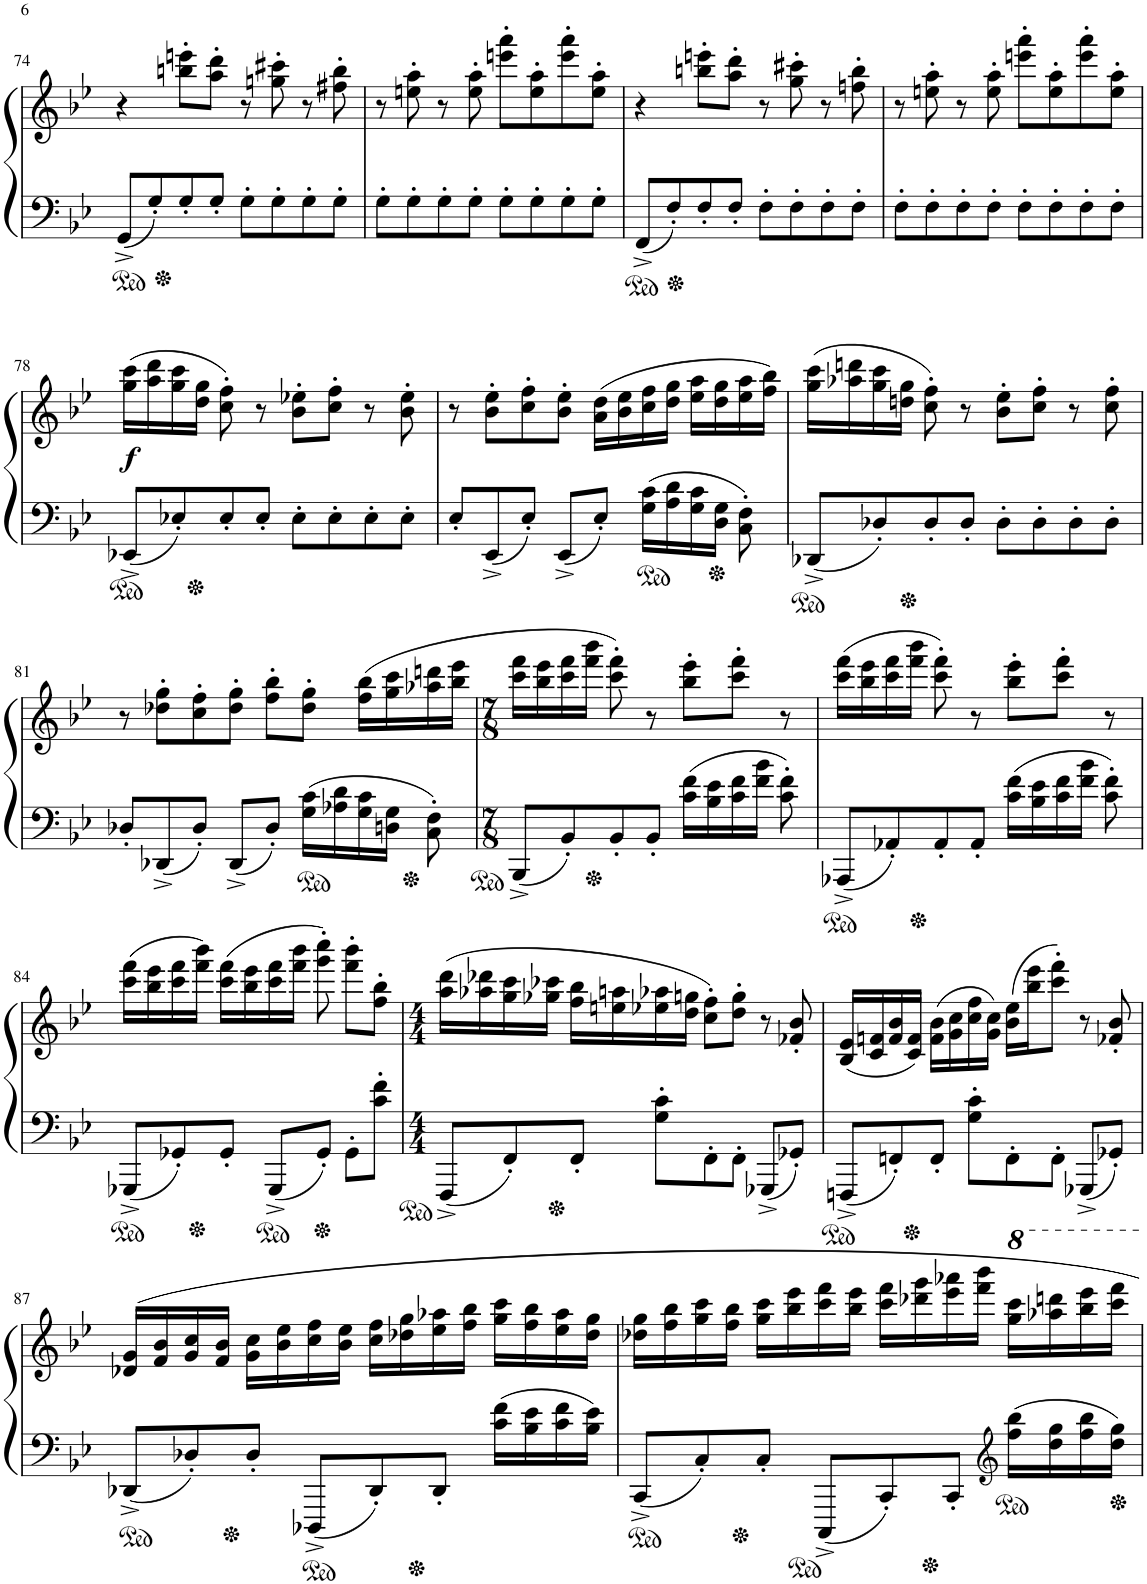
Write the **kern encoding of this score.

**kern	**kern	**dynam
*part1	*part1	*part1
*staff2	*staff1	*staff1/2
*I"Piano	*	*
*I'Pno.	*	*
!!LO:PB:g=z
*clefF4	*clefG2	*
*k[b-e-]	*k[b-e-]	*
*M4/4	*M4/4	*
=74	=74	=74
8GG^/L	4r	.
8G'/	.	.
8G'/	8bbn\' 8eeen\'L	.
8G'/J	8aa\' 8ddd\'J	.
8G'\L	8r	.
8G'\	8ggn\' 8ccc#X\'	.
8G'\	8r	.
8G'\J	8ff#X\' 8bb\'	.
=75	=75	=75
8G'\L	8r	.
8G'\	8een\' 8aa\'	.
8G'\	8r	.
8G'\J	8ee\' 8aa\'	.
8G'\L	8eeen\' 8aaa\'L	.
8G'\	8ee\' 8aa\'	.
8G'\	8eee\' 8aaa\'	.
8G'\J	8ee\' 8aa\'J	.
=76	=76	=76
8FF^/L	4r	.
8F'/	.	.
8F'/	8bbn\' 8eeen\'L	.
8F'/J	8aa\' 8ddd\'J	.
8F'\L	8r	.
8F'\	8gg\' 8ccc#X\'	.
8F'\	8r	.
8F'\J	8ffn\' 8bb\'	.
=77	=77	=77
8F'\L	8r	.
8F'\	8een\' 8aa\'	.
8F'\	8r	.
8F'\J	8ee\' 8aa\'	.
8F'\L	8eeen\' 8aaa\'L	.
8F'\	8ee\' 8aa\'	.
8F'\	8eee\' 8aaa\'	.
8F'\J	8ee\' 8aa\'J	.
!!LO:LB:g=z
=78	=78	=78
!	!	!LO:DY:b
8EE-X^/L	(16gg\ 16ccc\LL	f
.	16aa\ 16ddd\	.
8E-X'/	16gg\ 16ccc\	.
.	16dd\ 16gg\JJ	.
8E-'/	8cc\' 8ff\')	.
8E-'/J	8r	.
8E-'\L	8b-\' 8ee-X\'L	.
8E-'\	8cc\' 8ff\'J	.
8E-'\	8r	.
8E-'\J	8b-\' 8ee-\'	.
=79	=79	=79
8E-'/L	8r	.
8EE-^/	8b-\' 8ee-\'L	.
8E-'/J	8cc\' 8ff\'	.
8EE-^/L	8b-\' 8ee-\'J	.
8E-'/J	(16a\ 16dd\LL	.
.	16b-\ 16ee-\	.
16G\ 16c\LL	16cc\ 16ff\	.
16A\ 16d\	16dd\ 16gg\JJ	.
16G\ 16c\	16ee-\ 16aa\LL	.
16D\ 16G\JJ	16dd\ 16gg\	.
8C\' 8F\'	16ee-\ 16aa\	.
.	16ff\ 16bb-\JJ)	.
=80	=80	=80
8DD-X^/L	(16gg\ 16ccc\LL	.
.	16aa-X\ 16dddn\	.
8D-X'/	16gg\ 16ccc\	.
.	16ddn\ 16gg\JJ	.
8D-'/	8cc\' 8ff\')	.
8D-'/J	8r	.
8D-'\L	8b-\' 8ee-\'L	.
8D-'\	8cc\' 8ff\'J	.
8D-'\	8r	.
8D-'\J	8cc\' 8ff\'	.
!!LO:LB:g=z
=81	=81	=81
8D-X'/L	8r	.
8DD-X^/	8dd-X\' 8gg\'L	.
8D-'/J	8cc\' 8ff\'	.
8DD-^/L	8dd-\' 8gg\'J	.
8D-'/J	8ff\' 8bb-\'L	.
16G\ 16c\LL	8dd-\' 8gg\'J	.
16A-X\ 16d\	.	.
16G\ 16c\	(16ff\ 16bb-\LL	.
16Dn\ 16G\JJ	16gg\ 16ccc\	.
8C\' 8F\'	16aa-X\ 16dddn\	.
.	16bb-\ 16eee-\JJ	.
=82	=82	=82
*M7/8	*M7/8	*
8BBB-^/L	16ccc\ 16fff\LL	.
.	16bb-\ 16eee-\	.
8BB-'/	16ccc\ 16fff\	.
.	16fff\ 16bbb-\JJ	.
8BB-'/	8ccc\' 8fff\')	.
8BB-'/J	8r	.
16c\ 16f\LL	8bb-\' 8eee-\'L	.
16B-\ 16e-\	.	.
16c\ 16f\	8ccc\' 8fff\'J	.
16f\ 16b-\JJ	.	.
8c\' 8f\'	8r	.
=83	=83	=83
8AAA-X^/L	(16ccc\ 16fff\LL	.
.	16bb-\ 16eee-\	.
8AA-X'/	16ccc\ 16fff\	.
.	16fff\ 16bbb-\JJ	.
8AA-'/	8ccc\' 8fff\')	.
8AA-'/J	8r	.
16c\ 16f\LL	8bb-\' 8eee-\'L	.
16B-\ 16e-\	.	.
16c\ 16f\	8ccc\' 8fff\'J	.
16f\ 16b-\JJ	.	.
8c\' 8f\'	8r	.
!!LO:LB:g=z
=84	=84	=84
8GGG-X^/L	(16ccc\ 16fff\LL	.
.	16bb-\ 16eee-\	.
8GG-X'/	16ccc\ 16fff\	.
.	16fff\ 16bbb-\JJ)	.
8GG-'/J	(16ccc\ 16fff\LL	.
.	16bb-\ 16eee-\	.
8GGG-^/L	16ccc\ 16fff\	.
.	16fff\ 16bbb-\JJ	.
8GG-'/J	8ggg\' 8cccc\')	.
8GG-'\L	8fff\' 8bbb-\'L	.
8c\' 8f\'J	8ff\' 8bb-\'J	.
=85	=85	=85
*M4/4	*M4/4	*
8FFF^/L	(16aa\ 16ddd\LL	.
.	16aa-X\ 16ddd-X\	.
8FF'/	16gg\ 16ccc\	.
.	16gg-X\ 16ccc-X\JJ	.
8FF'/J	16ff\ 16bb-\LL	.
.	16een\ 16aan\	.
8G\' 8c\'L	16ee-X\ 16aa-X\	.
.	16dd\ 16ggn\JJ	.
8FF'\	8cc\' 8ff\'L)	.
8FF'\J	8dd\' 8gg\'J	.
8GGG-X^/L	8r	.
8GG-X'/J	8f-X/' 8b-/'	.
=86	=86	=86
8FFFn^/L	(16B-/ 16e-/LL	.
.	16c/ 16fn/	.
8FFn'/	16f/ 16b-/	.
.	16c/ 16f/JJ)	.
8FF'/J	(16f\ 16b-\LL	.
.	16g\ 16cc\	.
8G\' 8c\'L	16cc\ 16ff\	.
.	16g\ 16cc\JJ)	.
8FF'\	(16b-\ 16ee-\LL	.
.	16bb-\ 16eee-\J	.
8FF'\J	8ccc\' 8fff\'J)	.
8GGG-X^/L	8r	.
8GG-X'/J	8f-X/' 8b-/'	.
!!LO:LB:g=z
=87	=87	=87
8DD-X^/L	16d-X/ 16g/LL	.
.	16f/ 16b-/	.
8D-X'/	16g/ 16cc/	.
.	16f/ 16b-/JJ	.
8D-'/J	16g\ 16cc\LL	.
.	16b-\ 16ee-\	.
8DDD-X^/L	16cc\ 16ff\	.
.	16b-\ 16ee-\JJ	.
8DD-'/	16cc\ 16ff\LL	.
.	16dd-X\ 16gg\	.
8DD-'/J	16ee-\ 16aa-X\	.
.	16ff\ 16bb-\JJ	.
16c\ 16f\LL	16gg\ 16ccc\LL	.
16B-\ 16e-\	16ff\ 16bb-\	.
16c\ 16f\	16ee-\ 16aa-\	.
16B-\ 16e-\JJ	16dd-\ 16gg\JJ	.
=88	=88	=88
8CC^/L	16dd-X\ 16gg\LL	.
.	16ff\ 16bb-\	.
8C'/	16gg\ 16ccc\	.
.	16ff\ 16bb-\JJ	.
8C'/J	16gg\ 16ccc\LL	.
.	16bb-\ 16eee-\	.
8CCC^/L	16ccc\ 16fff\	.
.	16bb-\ 16eee-\JJ	.
8CC'/	16ccc\ 16fff\LL	.
.	16ddd-X\ 16ggg\	.
8CC'/J	16eee-\ 16aaa-X\	.
.	16fff\ 16bbb-\JJ	.
*clefG2	*	*
16ff\ 16bb-\LL	16ggg\ 16cccc\LL	.
16dd\ 16gg\	16aaa-X\ 16ddddn\	.
16ff\ 16bb-\	16bbb-\ 16eeee-\	.
16dd\ 16gg\JJ	16cccc\ 16ffff\JJ	.
=	=	=
*-	*-	*-
